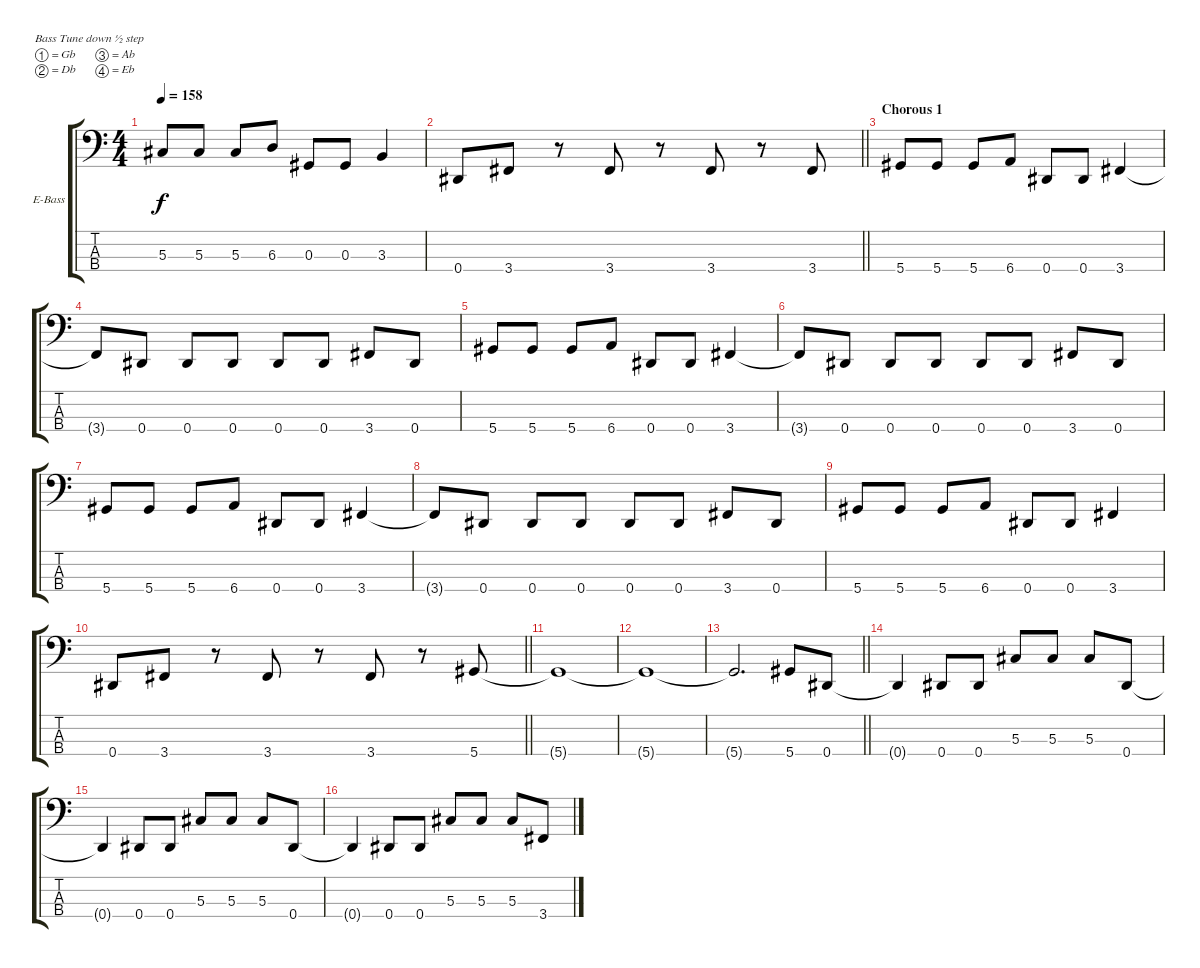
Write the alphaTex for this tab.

\bracketExtendMode groupsimilarinstruments
\firstSystemTrackNameOrientation horizontal
\otherSystemsTrackNameOrientation horizontal
\track ("Bass" "E-Bass") {instrument electricbassfinger}
\staff {score tabs}
\tuning (Gb2 Db2 Ab1 Eb1)
\ts (4 4)
\tempo 158
\clef f4
\ks c
5.3.8{dy f} 5.3.8 5.3.8 6.3.8 0.3.8 0.3.8 3.3.4 |
\barLineRight lightlight
0.4.8 3.4.8 r.8 3.4.8 r.8 3.4.8 r.8 3.4.8 |
\section ("" "Chorous 1")
5.4.8 5.4.8 5.4.8 6.4.8 0.4.8 0.4.8 3.4.4 |
3.4{t}.8 0.4.8 0.4.8 0.4.8 0.4.8 0.4.8 3.4.8 0.4.8 |
5.4.8 5.4.8 5.4.8 6.4.8 0.4.8 0.4.8 3.4.4 |
3.4{t}.8 0.4.8 0.4.8 0.4.8 0.4.8 0.4.8 3.4.8 0.4.8 |
5.4.8 5.4.8 5.4.8 6.4.8 0.4.8 0.4.8 3.4.4 |
3.4{t}.8 0.4.8 0.4.8 0.4.8 0.4.8 0.4.8 3.4.8 0.4.8 |
5.4.8 5.4.8 5.4.8 6.4.8 0.4.8 0.4.8 3.4.4 |
\barLineRight lightlight
0.4.8 3.4.8 r.8 3.4.8 r.8 3.4.8 r.8 5.4.8 |
\section ("" "")
5.4{t}.1 |
5.4{t}.1 |
\barLineRight lightlight
5.4{t}.2{d} 5.4.8 0.4.8 |
\section ("" "")
0.4{t}.4 0.4.8 0.4.8 5.3.8 5.3.8 5.3.8 0.4.8 |
0.4{t}.4 0.4.8 0.4.8 5.3.8 5.3.8 5.3.8 0.4.8 |
0.4{t}.4 0.4.8 0.4.8 5.3.8 5.3.8 5.3.8 3.4.8
